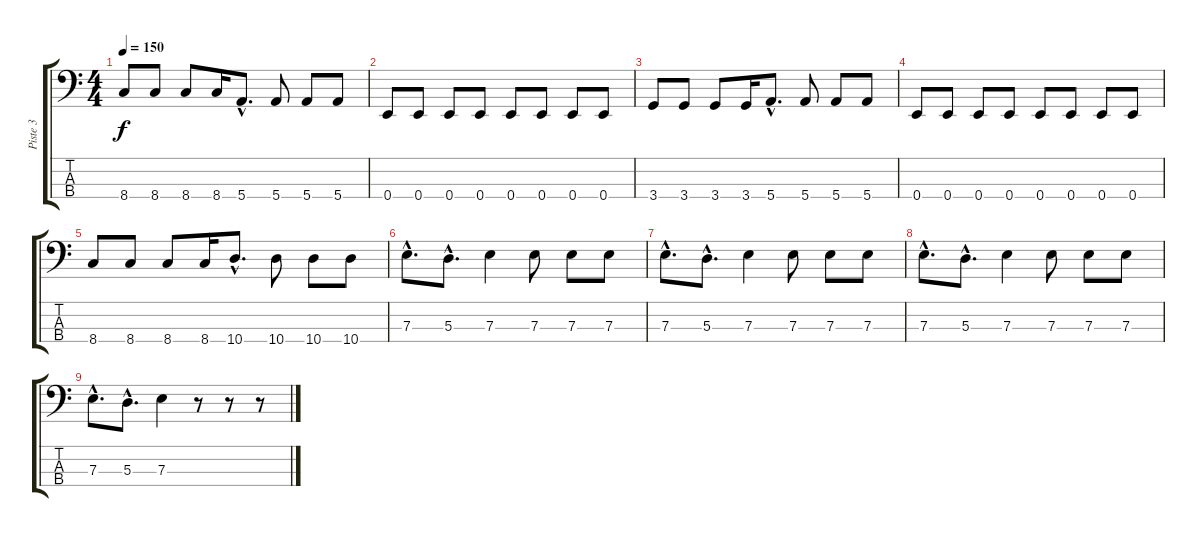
\track ("Piste 3" "Piste 3") {instrument electricbasspick}
\staff {score tabs}
\tuning (G2 D2 A1 E1) {hide}
\ts (4 4)
\tempo 150
\clef f4
\ks c
8.4.8{dy f} 8.4.8 8.4.8 8.4.16 5.4{hac}.8{d} 5.4.8 5.4.8 5.4.8 |
0.4.8 0.4.8 0.4.8 0.4.8 0.4.8 0.4.8 0.4.8 0.4.8 |
3.4.8 3.4.8 3.4.8 3.4.16 5.4{hac}.8{d} 5.4.8 5.4.8 5.4.8 |
0.4.8 0.4.8 0.4.8 0.4.8 0.4.8 0.4.8 0.4.8 0.4.8 |
8.4.8 8.4.8 8.4.8 8.4.16 10.4{hac}.8{d} 10.4.8 10.4.8 10.4.8 |
7.3{hac}.8{d} 5.3{hac}.8{d} 7.3.4 7.3.8 7.3.8 7.3.8 |
7.3{hac}.8{d} 5.3{hac}.8{d} 7.3.4 7.3.8 7.3.8 7.3.8 |
7.3{hac}.8{d} 5.3{hac}.8{d} 7.3.4 7.3.8 7.3.8 7.3.8 |
7.3{hac}.8{d} 5.3{hac}.8{d} 7.3.4 r.8 r.8 r.8
